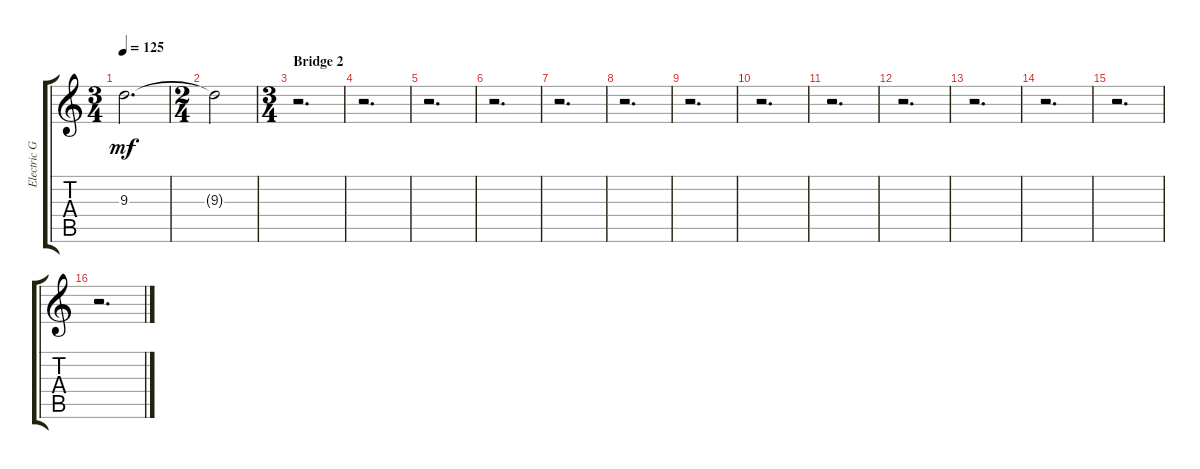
\track ("Electric Guitar" "Electric G") {instrument distortionguitar}
\staff {score tabs}
\tuning (D4 A3 F3 C3 G2 D2) {hide}
\ts (3 4)
\tempo 125
\clef g2
\ks c
9.3{t}.2{d dy mf} |
\ts (2 4)
9.3{t}.2 |
\ts (3 4)
\section ("" "Bridge 2")
r.2{d} |
r.2{d} |
r.2{d} |
r.2{d} |
r.2{d} |
r.2{d} |
r.2{d} |
r.2{d} |
r.2{d} |
r.2{d} |
r.2{d} |
r.2{d} |
r.2{d} |
r.2{d}
